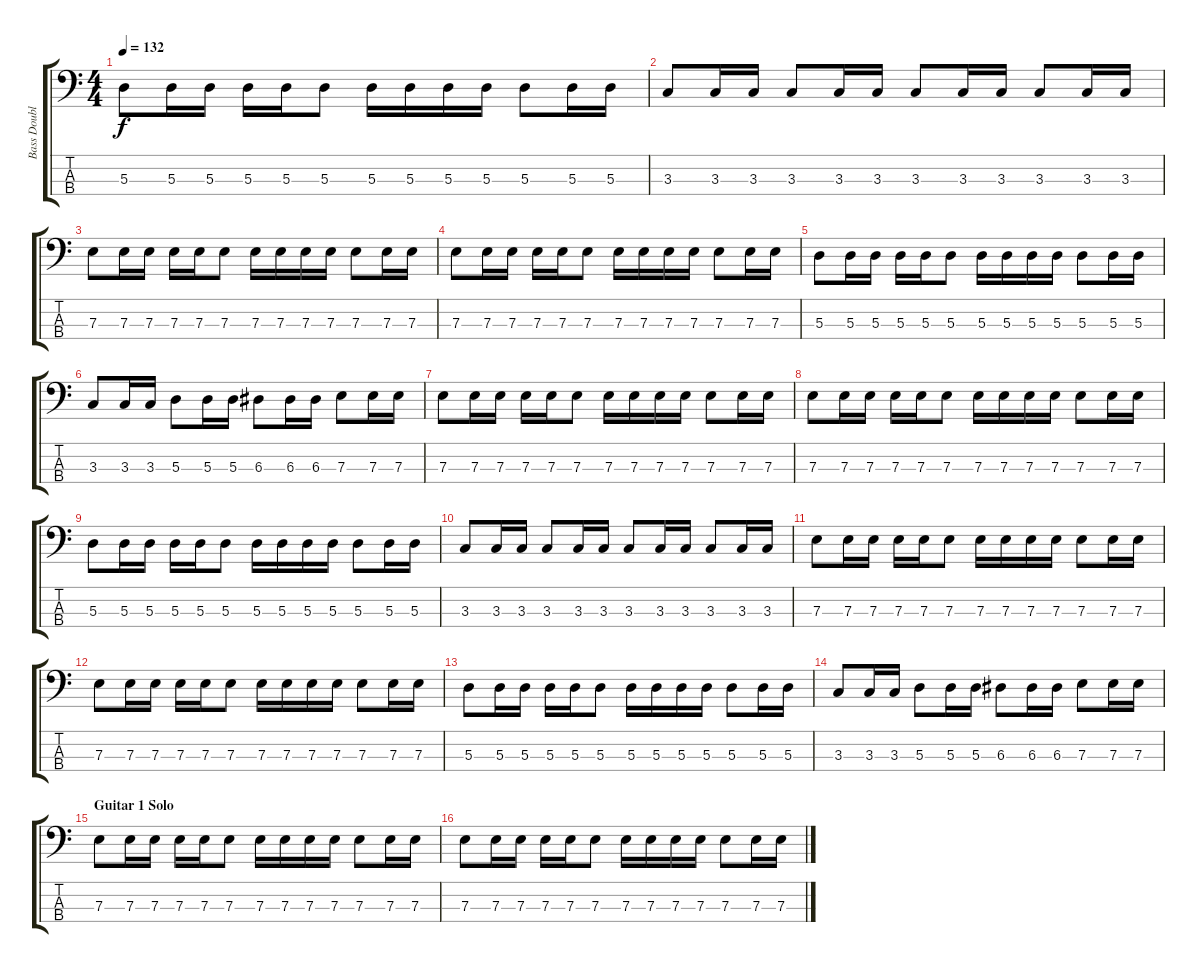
\track ("Bass Double" "Bass Doubl") {instrument electricbassfinger}
\staff {score tabs}
\tuning (G2 D2 A1 E1) {hide}
\ts (4 4)
\tempo 132
\clef f4
\ks c
5.3.8{dy f} 5.3.16 5.3.16 5.3.16 5.3.16 5.3.8 5.3.16 5.3.16 5.3.16 5.3.16 5.3.8 5.3.16 5.3.16 |
3.3.8 3.3.16 3.3.16 3.3.8 3.3.16 3.3.16 3.3.8 3.3.16 3.3.16 3.3.8 3.3.16 3.3.16 |
7.3.8 7.3.16 7.3.16 7.3.16 7.3.16 7.3.8 7.3.16 7.3.16 7.3.16 7.3.16 7.3.8 7.3.16 7.3.16 |
7.3.8 7.3.16 7.3.16 7.3.16 7.3.16 7.3.8 7.3.16 7.3.16 7.3.16 7.3.16 7.3.8 7.3.16 7.3.16 |
5.3.8 5.3.16 5.3.16 5.3.16 5.3.16 5.3.8 5.3.16 5.3.16 5.3.16 5.3.16 5.3.8 5.3.16 5.3.16 |
3.3.8 3.3.16 3.3.16 5.3.8 5.3.16 5.3.16 6.3.8 6.3.16 6.3.16 7.3.8 7.3.16 7.3.16 |
7.3.8 7.3.16 7.3.16 7.3.16 7.3.16 7.3.8 7.3.16 7.3.16 7.3.16 7.3.16 7.3.8 7.3.16 7.3.16 |
7.3.8 7.3.16 7.3.16 7.3.16 7.3.16 7.3.8 7.3.16 7.3.16 7.3.16 7.3.16 7.3.8 7.3.16 7.3.16 |
5.3.8 5.3.16 5.3.16 5.3.16 5.3.16 5.3.8 5.3.16 5.3.16 5.3.16 5.3.16 5.3.8 5.3.16 5.3.16 |
3.3.8 3.3.16 3.3.16 3.3.8 3.3.16 3.3.16 3.3.8 3.3.16 3.3.16 3.3.8 3.3.16 3.3.16 |
7.3.8 7.3.16 7.3.16 7.3.16 7.3.16 7.3.8 7.3.16 7.3.16 7.3.16 7.3.16 7.3.8 7.3.16 7.3.16 |
7.3.8 7.3.16 7.3.16 7.3.16 7.3.16 7.3.8 7.3.16 7.3.16 7.3.16 7.3.16 7.3.8 7.3.16 7.3.16 |
5.3.8 5.3.16 5.3.16 5.3.16 5.3.16 5.3.8 5.3.16 5.3.16 5.3.16 5.3.16 5.3.8 5.3.16 5.3.16 |
3.3.8 3.3.16 3.3.16 5.3.8 5.3.16 5.3.16 6.3.8 6.3.16 6.3.16 7.3.8 7.3.16 7.3.16 |
\section ("" "Guitar 1 Solo")
7.3.8 7.3.16 7.3.16 7.3.16 7.3.16 7.3.8 7.3.16 7.3.16 7.3.16 7.3.16 7.3.8 7.3.16 7.3.16 |
7.3.8 7.3.16 7.3.16 7.3.16 7.3.16 7.3.8 7.3.16 7.3.16 7.3.16 7.3.16 7.3.8 7.3.16 7.3.16
